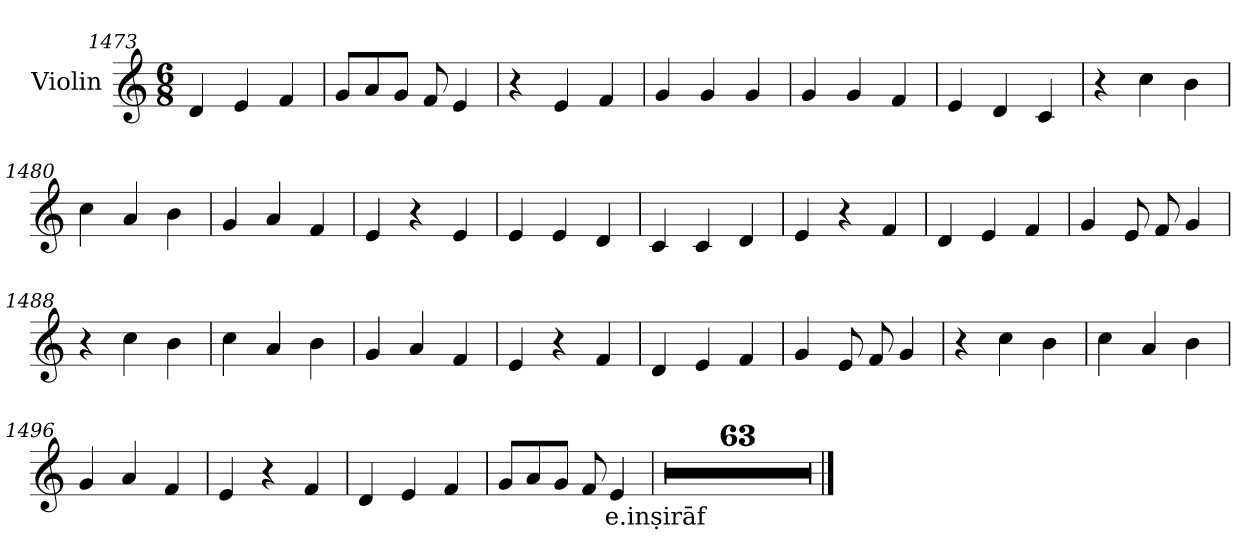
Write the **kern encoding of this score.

**kern	**text
*part1	*part1
*staff1	*staff1
*I"Violin	*
*clefG2	*
*k[]	*
*M6/8	*
=1473	=1473
4d/	.
4e/	.
4f/	.
!!LO:LB:g=z
=1474	=1474
8g/L	.
8a/	.
8g/J	.
8f/	.
4e/	.
=1475	=1475
4r	.
4e/	.
4f/	.
=1476	=1476
4g/	.
4g/	.
4g/	.
=1477	=1477
4g/	.
4g/	.
4f/	.
=1478	=1478
4e/	.
4d/	.
4c/	.
=1479	=1479
4r	.
4cc\	.
4b\	.
=1480	=1480
4cc\	.
4a/	.
4b\	.
!!LO:LB:g=z
=1481	=1481
4g/	.
4a/	.
4f/	.
=1482	=1482
4e/	.
4r	.
4e/	.
=1483	=1483
4e/	.
4e/	.
4d/	.
=1484	=1484
4c/	.
4c/	.
4d/	.
=1485	=1485
4e/	.
4r	.
4f/	.
=1486	=1486
4d/	.
4e/	.
4f/	.
=1487	=1487
4g/	.
8e/	.
8f/	.
4g/	.
!!LO:PB:g=z
=1488	=1488
4r	.
4cc\	.
4b\	.
=1489	=1489
4cc\	.
4a/	.
4b\	.
=1490	=1490
4g/	.
4a/	.
4f/	.
=1491	=1491
4e/	.
4r	.
4f/	.
=1492	=1492
4d/	.
4e/	.
4f/	.
=1493	=1493
4g/	.
8e/	.
8f/	.
4g/	.
=1494	=1494
4r	.
4cc\	.
4b\	.
!!LO:LB:g=z
=1495	=1495
4cc\	.
4a/	.
4b\	.
=1496	=1496
4g/	.
4a/	.
4f/	.
=1497	=1497
4e/	.
4r	.
4f/	.
=1498	=1498
4d/	.
4e/	.
4f/	.
=1499	=1499
8g/L	.
8a/	.
8g/J	.
8f/	.
!	!LO:LY:b
4e/	e.inṣirāf
=1500	=1500
2.r	.
=1501	=1501
2.r	.
!!LO:LB:g=z
=1502	=1502
2.r	.
=1503	=1503
2.r	.
=1504	=1504
2.r	.
=1505	=1505
2.r	.
=1506	=1506
2.r	.
=1507	=1507
2.r	.
=1508	=1508
2.r	.
=1509	=1509
2.r	.
!!LO:LB:g=z
=1510	=1510
2.r	.
=1511	=1511
2.r	.
=1512	=1512
2.r	.
=1513	=1513
2.r	.
=1514	=1514
2.r	.
=1515	=1515
2.r	.
=1516	=1516
2.r	.
=1517	=1517
2.r	.
!!LO:LB:g=z
=1518	=1518
2.r	.
=1519	=1519
2.r	.
=1520	=1520
2.r	.
=1521	=1521
2.r	.
=1522	=1522
2.r	.
=1523	=1523
2.r	.
=1524	=1524
2.r	.
=1525	=1525
2.r	.
!!LO:LB:g=z
=1526	=1526
2.r	.
=1527	=1527
2.r	.
=1528	=1528
2.r	.
=1529	=1529
2.r	.
=1530	=1530
2.r	.
=1531	=1531
2.r	.
=1532	=1532
2.r	.
=1533	=1533
2.r	.
!!LO:LB:g=z
=1534	=1534
2.r	.
=1535	=1535
2.r	.
=1536	=1536
2.r	.
=1537	=1537
2.r	.
=1538	=1538
2.r	.
=1539	=1539
2.r	.
=1540	=1540
2.r	.
=1541	=1541
2.r	.
!!LO:LB:g=z
=1542	=1542
2.r	.
=1543	=1543
2.r	.
=1544	=1544
2.r	.
=1545	=1545
2.r	.
=1546	=1546
2.r	.
=1547	=1547
2.r	.
=1548	=1548
2.r	.
=1549	=1549
2.r	.
!!LO:PB:g=z
=1550	=1550
2.r	.
=1551	=1551
2.r	.
=1552	=1552
2.r	.
=1553	=1553
2.r	.
=1554	=1554
2.r	.
=1555	=1555
2.r	.
=1556	=1556
2.r	.
=1557	=1557
2.r	.
!!LO:LB:g=z
=1558	=1558
2.r	.
=1559	=1559
2.r	.
=1560	=1560
2.r	.
=1561	=1561
2.r	.
=1562	=1562
2.r	.
==	==
*-	*-
